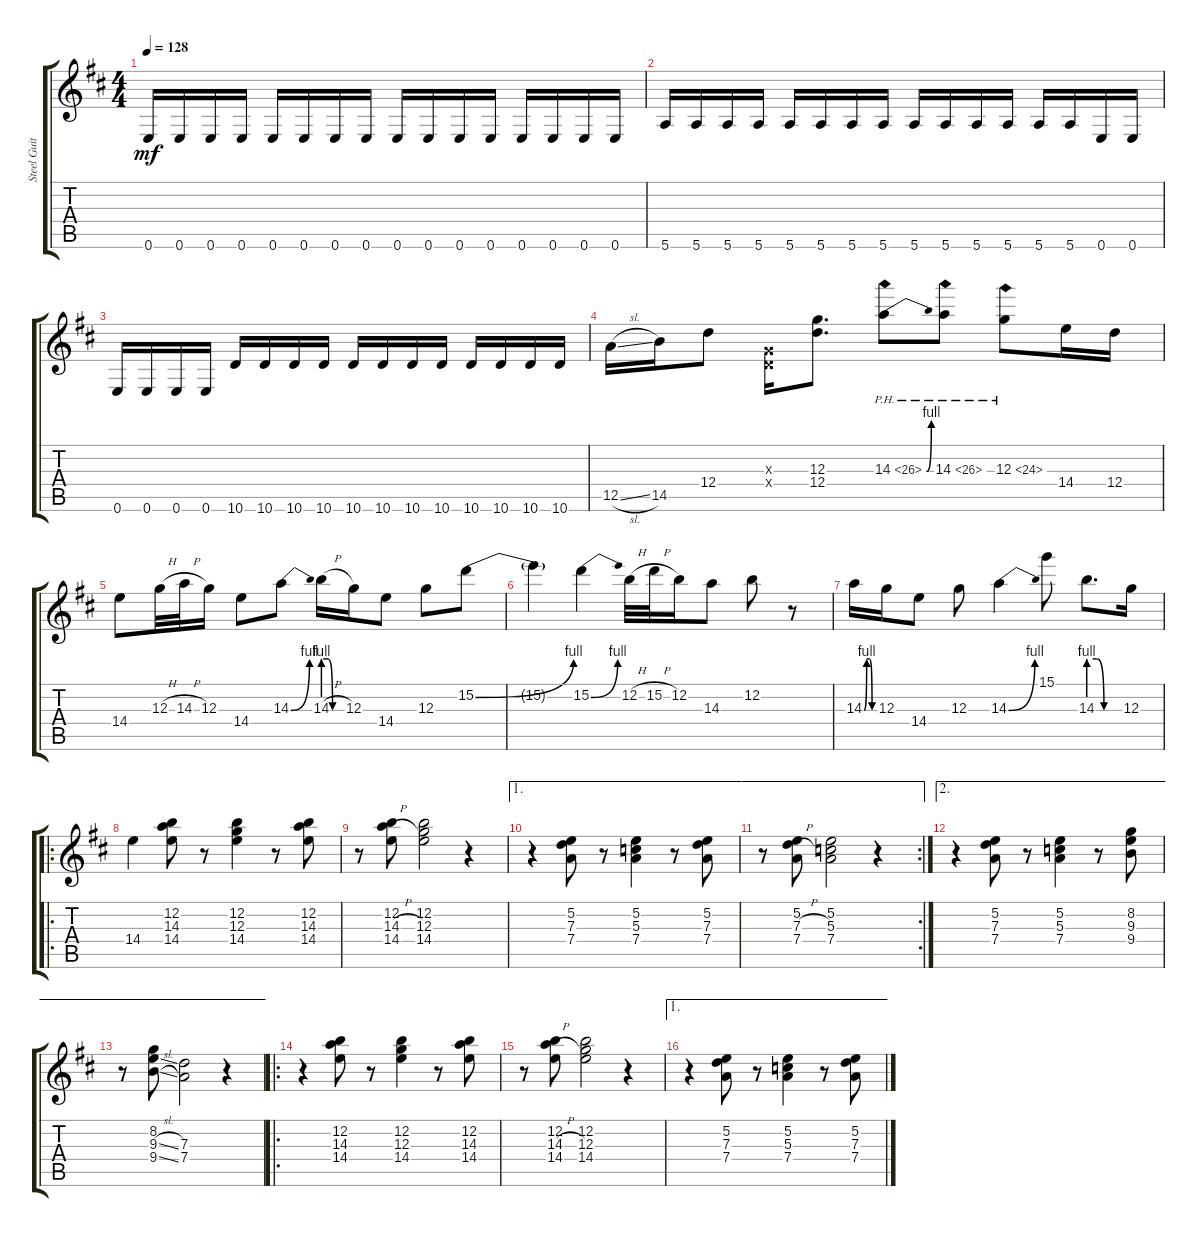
\track ("Steel Guitar" "Steel Guit") {instrument acousticguitarsteel}
\staff {score tabs}
\tuning (E4 B3 G3 D3 A2 E2) {hide}
\ts (4 4)
\tempo 128
\clef g2
\ks d
0.6.16{dy mf} 0.6.16 0.6.16 0.6.16 0.6.16 0.6.16 0.6.16 0.6.16 0.6.16 0.6.16 0.6.16 0.6.16 0.6.16 0.6.16 0.6.16 0.6.16 |
5.6.16 5.6.16 5.6.16 5.6.16 5.6.16 5.6.16 5.6.16 5.6.16 5.6.16 5.6.16 5.6.16 5.6.16 5.6.16 5.6.16 0.6.16 0.6.16 |
0.6.16 0.6.16 0.6.16 0.6.16 10.6.16 10.6.16 10.6.16 10.6.16 10.6.16 10.6.16 10.6.16 10.6.16 10.6.16 10.6.16 10.6.16 10.6.16 |
12.5{sl}.16 14.5.16 12.4.8 (0.3{x} 0.4{x}).16 (12.3 12.4).8{d} 14.3{be (bend 0 0 60 4) ph 12}.8 14.3{ph 12}.8 12.3{ph 12}.8 14.4.16 12.4.16 |
14.4.8 12.3{h}.32 14.3{h}.32 12.3.16 14.4.8 14.3{be (bend 0 0 60 4)}.8 14.3{be (custom 0 4 15 4 30 0 60 0) h}.16 12.3.16 14.4.8 12.3.8 15.2{be (bend 0 0 60 4)}.8 |
15.2{t}.4 15.2{be (bend 0 0 60 4)}.4 12.2{h}.32 15.2{h}.32 12.2.16 14.3.8 12.2.8 r.8 |
14.3{be (custom 0 0 15 4 30 4 45 0 60 0)}.16 12.3.16 14.4.8 12.3.8 14.3{be (bend 0 0 60 4)}.4 15.1.8 14.3{be (custom 0 4 15 4 30 0 60 0)}.8{d} 12.3.16 |
\ro
14.4.4 (12.2 14.3 14.4).8 r.8 (12.2 12.3 14.4).4 r.8 (12.2 14.3 14.4).8 |
r.8 (12.2 14.3{h} 14.4).8 (12.2 12.3 14.4).2 r.4 |
\ae 1
r.4 (5.2 7.3 7.4).8 r.8 (5.2 5.3 7.4).4 r.8 (5.2 7.3 7.4).8 |
\ae 1
\rc 2
r.8 (5.2 7.3{h} 7.4).8 (5.2 5.3 7.4).2 r.4 |
\ae 2
r.4 (5.2 7.3 7.4).8 r.8 (5.2 5.3 7.4).4 r.8 (8.2 9.3 9.4).8 |
\ae 2
r.8 (8.2 9.3{sl} 9.4{sl}).8 (7.3 7.4).2 r.4 |
\ro
r.4 (12.2 14.3 14.4).8 r.8 (12.2 12.3 14.4).4 r.8 (12.2 14.3 14.4).8 |
r.8 (12.2 14.3{h} 14.4).8 (12.2 12.3 14.4).2 r.4 |
\ae 1
r.4 (5.2 7.3 7.4).8 r.8 (5.2 5.3 7.4).4 r.8 (5.2 7.3 7.4).8
